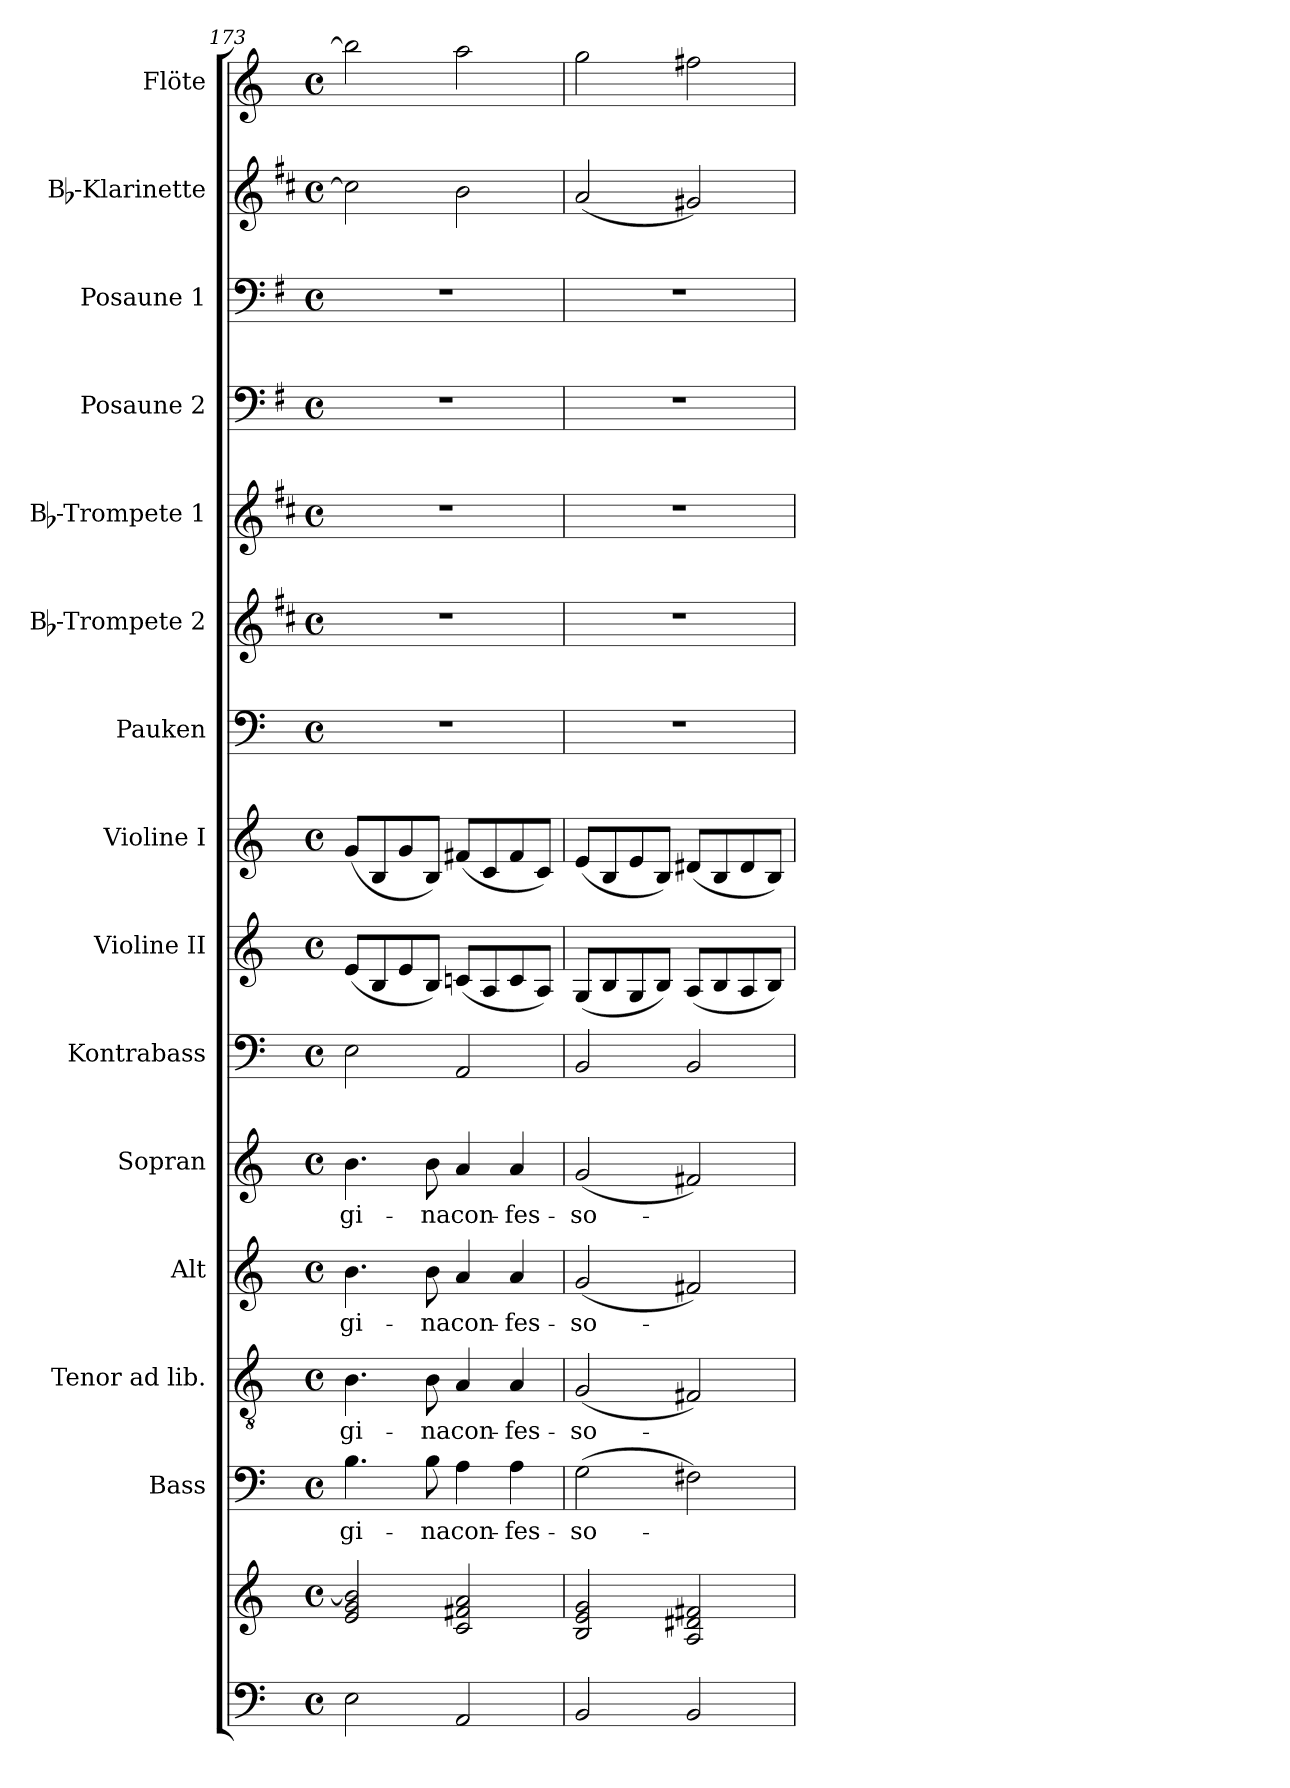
**kern	**kern	**kern	**text	**kern	**text	**kern	**text	**kern	**text	**kern	**kern	**kern	**kern	**kern	**kern	**kern	**kern	**kern	**kern
*part15	*part15	*part14	*part14	*part13	*part13	*part12	*part12	*part11	*part11	*part10	*part9	*part8	*part7	*part6	*part5	*part4	*part3	*part2	*part1
*staff16	*staff15	*staff14	*staff14	*staff13	*staff13	*staff12	*staff12	*staff11	*staff11	*staff10	*staff9	*staff8	*staff7	*staff6	*staff5	*staff4	*staff3	*staff2	*staff1
*	*	*I"Bass	*	*I"Tenor ad lib.	*	*I"Alt	*	*I"Sopran	*	*I"Kontrabass	*I"Violine II	*I"Violine I	*I"Pauken	*I"Bb-Trompete 2	*I"Bb-Trompete 1	*I"Posaune 2	*I"Posaune 1	*I"Bb-Klarinette	*I"Flöte
*	*	*I'B.	*	*I'T.	*	*I'A.	*	*I'S.	*	*I'Kb.	*I'Vl. II	*I'Vl. I	*I'Pk.	*I'Bb Trp. 2	*I'Bb Trp. 1	*I'Pos. 2	*I'Pos. 1	*I'Bb Kl.	*I'Fl.
!!LO:PB:g=z
*clefF4	*clefG2	*clefF4	*	*clefGv2	*	*clefG2	*	*clefG2	*	*clefF4	*clefG2	*clefG2	*clefF4	*clefG2	*clefG2	*clefF4	*clefF4	*clefG2	*clefG2
*	*	*	*	*	*	*	*	*	*	*ITrd7c12	*	*	*	*ITrd1c2	*ITrd1c2	*ITrd4c7	*ITrd4c7	*ITrd1c2	*
*k[]	*k[]	*k[]	*	*k[]	*	*k[]	*	*k[]	*	*k[]	*k[]	*k[]	*k[]	*k[]	*k[]	*k[]	*k[]	*k[]	*k[]
*C:	*C:	*C:	*	*C:	*	*C:	*	*C:	*	*C:	*C:	*C:	*C:	*C:	*C:	*C:	*C:	*C:	*C:
*M4/4	*M4/4	*M4/4	*	*M4/4	*	*M4/4	*	*M4/4	*	*M4/4	*M4/4	*M4/4	*M4/4	*M4/4	*M4/4	*M4/4	*M4/4	*M4/4	*M4/4
*met(c)	*met(c)	*met(c)	*	*met(c)	*	*met(c)	*	*met(c)	*	*met(c)	*met(c)	*met(c)	*met(c)	*met(c)	*met(c)	*met(c)	*met(c)	*met(c)	*met(c)
=173	=173	=173	=173	=173	=173	=173	=173	=173	=173	=173	=173	=173	=173	=173	=173	=173	=173	=173	=173
!	!	!	!LO:LY:b	!	!LO:LY:b	!	!LO:LY:b	!	!LO:LY:b	!	!	!	!	!	!	!	!	!	!
2E\	2e/ 2g/ 2b/]	4.B\	-gi-	4.B\	-gi-	4.b\	-gi-	4.b\	-gi-	2EE\	(<8e/L	(<8g/L	1r	1r	1r	1r	1r	2b\]	2bb\]
.	.	.	.	.	.	.	.	.	.	.	8B/	8B/	.	.	.	.	.	.	.
.	.	.	.	.	.	.	.	.	.	.	8e/	8g/	.	.	.	.	.	.	.
!	!	!	!LO:LY:b	!	!LO:LY:b	!	!LO:LY:b	!	!LO:LY:b	!	!	!	!	!	!	!	!	!	!
.	.	8B\	-na	8B\	-na	8b\	-na	8b\	-na	.	8B/J)	8B/J)	.	.	.	.	.	.	.
!	!	!	!LO:LY:b	!	!LO:LY:b	!	!LO:LY:b	!	!LO:LY:b	!	!	!	!	!	!	!	!	!	!
2AA/	2c/ 2f#X/ 2a/	4A\	con-	4A/	con-	4a/	con-	4a/	con-	2AAA/	(<8cn/L	(<8f#X/L	.	.	.	.	.	2a\	2aa\
.	.	.	.	.	.	.	.	.	.	.	8A/	8c/	.	.	.	.	.	.	.
!	!	!	!LO:LY:b	!	!LO:LY:b	!	!LO:LY:b	!	!LO:LY:b	!	!	!	!	!	!	!	!	!	!
.	.	4A\	-fes-	4A/	-fes-	4a/	-fes-	4a/	-fes-	.	8c/	8f#/	.	.	.	.	.	.	.
.	.	.	.	.	.	.	.	.	.	.	8A/J)	8c/J)	.	.	.	.	.	.	.
=174	=174	=174	=174	=174	=174	=174	=174	=174	=174	=174	=174	=174	=174	=174	=174	=174	=174	=174	=174
!	!	!	!LO:LY:b	!	!LO:LY:b	!	!LO:LY:b	!	!LO:LY:b	!	!	!	!	!	!	!	!	!	!
2BB/	2B/ 2e/ 2g/	(>2G\	-so-	(<2G/	-so-	(<2g/	-so-	(<2g/	-so-	2BBB/	(<8G/L	(<8e/L	1r	1r	1r	1r	1r	(<2g/	2gg\
.	.	.	.	.	.	.	.	.	.	.	8B/	8B/	.	.	.	.	.	.	.
.	.	.	.	.	.	.	.	.	.	.	8G/	8e/	.	.	.	.	.	.	.
.	.	.	.	.	.	.	.	.	.	.	8B/J)	8B/J)	.	.	.	.	.	.	.
2BB/	2A/ 2d#X/ 2f#X/	2F#X\)	.	2F#X/)	.	2f#X/)	.	2f#X/)	.	2BBB/	(<8A/L	(<8d#X/L	.	.	.	.	.	2f#X/)	2ff#X\
.	.	.	.	.	.	.	.	.	.	.	8B/	8B/	.	.	.	.	.	.	.
.	.	.	.	.	.	.	.	.	.	.	8A/	8d#/	.	.	.	.	.	.	.
.	.	.	.	.	.	.	.	.	.	.	8B/J)	8B/J)	.	.	.	.	.	.	.
=	=	=	=	=	=	=	=	=	=	=	=	=	=	=	=	=	=	=	=
*-	*-	*-	*-	*-	*-	*-	*-	*-	*-	*-	*-	*-	*-	*-	*-	*-	*-	*-	*-
